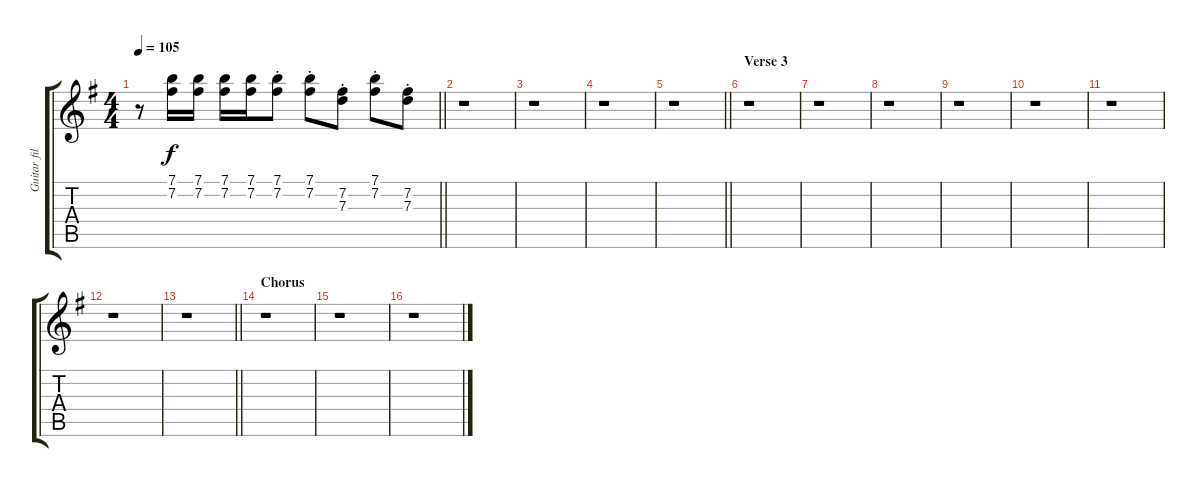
\track ("Guitar fill" "Guitar fil") {instrument electricguitarclean}
\staff {score tabs}
\tuning (E4 B3 G3 D3 A2 E2) {hide}
\ts (4 4)
\tempo 105
\clef g2
\barLineRight lightlight
\ks g
r.8{dy f} (7.1 7.2).16 (7.1 7.2).16 (7.1 7.2).16 (7.1 7.2).16 (7.1{st} 7.2{st}).8 (7.1{st} 7.2{st}).8 (7.2{st} 7.3{st}).8 (7.1{st} 7.2{st}).8 (7.2{st} 7.3{st}).8 |
r.1 |
r.1 |
r.1 |
\barLineRight lightlight
r.1 |
\section ("" "Verse 3")
r.1 |
r.1 |
r.1 |
r.1 |
r.1 |
r.1 |
r.1 |
\barLineRight lightlight
r.1 |
\section ("" "Chorus")
r.1 |
r.1 |
r.1
